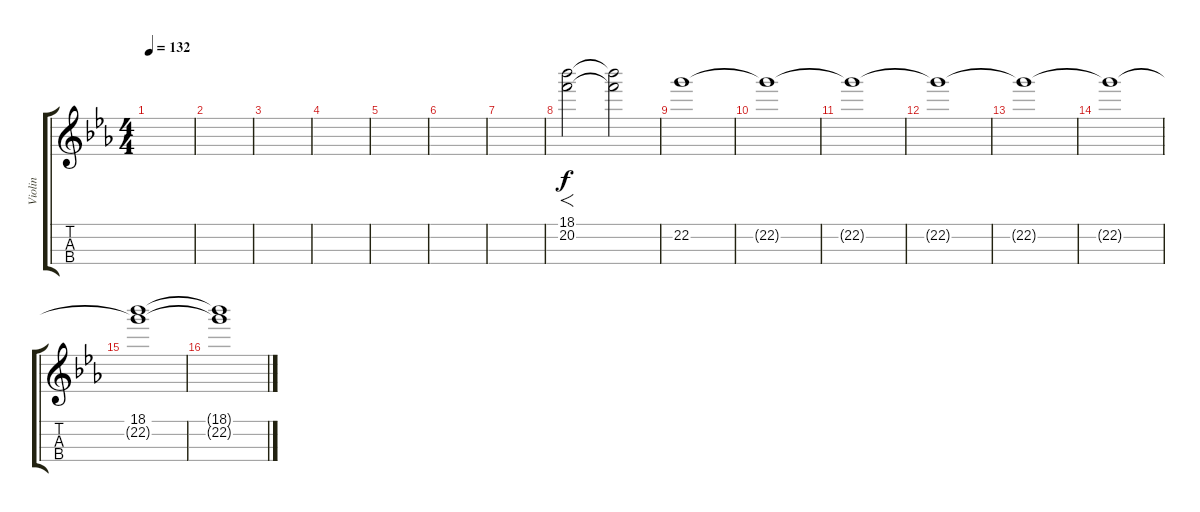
\track ("Violin" "Violin") {instrument violin}
\staff {score tabs}
\tuning (E5 A4 Bb3 G3) {hide}
\ts (4 4)
\tempo 132
\clef g2
\ks eb
|
|
|
|
|
|
|
(18.1 20.2).2{f} (18.1{t} 20.2{t}).2 |
22.2.1 |
22.2{t}.1 |
22.2{t}.1 |
22.2{t}.1 |
22.2{t}.1 |
22.2{t}.1 |
(18.1 22.2{t}).1 |
(18.1{t} 22.2{t}).1
